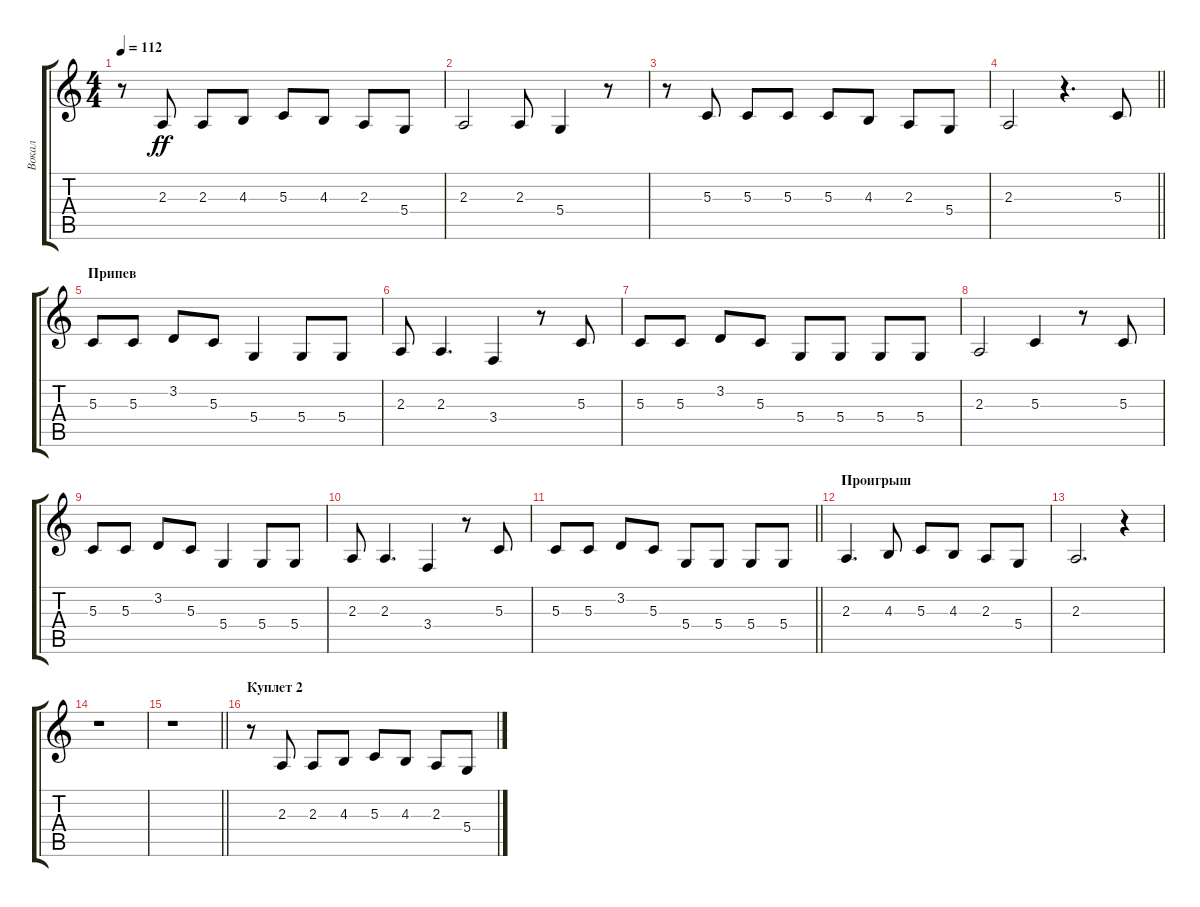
\track ("Вокал" "Вокал") {instrument tenorsax}
\staff {score tabs}
\tuning (E4 B3 G3 D3 A2 E2) {hide}
\ts (4 4)
\tempo 112
\clef g2
\ks c
r.8{dy ff} 2.3.8 2.3.8 4.3.8 5.3.8 4.3.8 2.3.8 5.4.8 |
2.3.2 2.3.8 5.4.4 r.8 |
r.8 5.3.8 5.3.8 5.3.8 5.3.8 4.3.8 2.3.8 5.4.8 |
\barLineRight lightlight
2.3.2 r.4{d} 5.3.8 |
\section ("" "Припев")
5.3.8 5.3.8 3.2.8 5.3.8 5.4.4 5.4.8 5.4.8 |
2.3.8 2.3.4{d} 3.4.4 r.8 5.3.8 |
5.3.8 5.3.8 3.2.8 5.3.8 5.4.8 5.4.8 5.4.8 5.4.8 |
2.3.2 5.3.4 r.8 5.3.8 |
5.3.8 5.3.8 3.2.8 5.3.8 5.4.4 5.4.8 5.4.8 |
2.3.8 2.3.4{d} 3.4.4 r.8 5.3.8 |
\barLineRight lightlight
5.3.8 5.3.8 3.2.8 5.3.8 5.4.8 5.4.8 5.4.8 5.4.8 |
\section ("" "Проигрыш")
2.3.4{d} 4.3.8 5.3.8 4.3.8 2.3.8 5.4.8 |
2.3.2{d} r.4 |
r.1 |
\barLineRight lightlight
r.1 |
\section ("" "Куплет 2")
r.8 2.3.8 2.3.8 4.3.8 5.3.8 4.3.8 2.3.8 5.4.8
